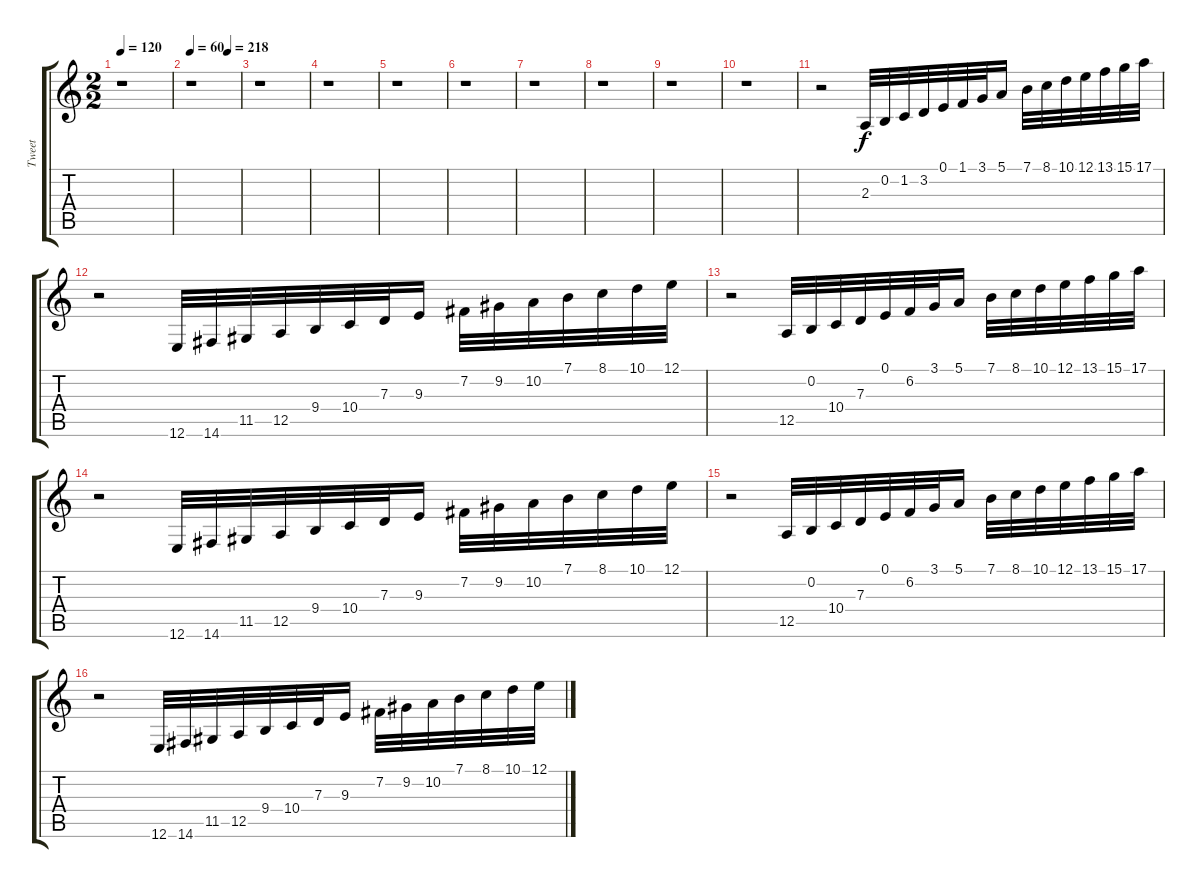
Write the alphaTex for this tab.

\track ("Tweet" "Tweet") {instrument acousticgrandpiano}
\staff {score tabs}
\tuning (E4 B3 G3 D3 A2 E2) {hide}
\ts (2 2)
\tempo 120
\clef g2
\ks c
r.1{dy f} |
\tempo 60
\tempo (218 0.75)
r.1 |
r.1 |
r.1 |
r.1 |
r.1 |
r.1 |
r.1 |
r.1 |
r.1 |
r.2 2.3.32 0.2.32 1.2.32 3.2.32 0.1.32 1.1.32 3.1.32 5.1.16 7.1.32 8.1.32 10.1.32 12.1.32 13.1.32 15.1.32 17.1.32 |
r.2 12.6.32 14.6.32 11.5.32 12.5.32 9.4.32 10.4.32 7.3.32 9.3.16 7.2.32 9.2.32 10.2.32 7.1.32 8.1.32 10.1.32 12.1.32 |
r.2 12.5.32 0.2.32 10.4.32 7.3.32 0.1.32 6.2.32 3.1.32 5.1.16 7.1.32 8.1.32 10.1.32 12.1.32 13.1.32 15.1.32 17.1.32 |
r.2 12.6.32 14.6.32 11.5.32 12.5.32 9.4.32 10.4.32 7.3.32 9.3.16 7.2.32 9.2.32 10.2.32 7.1.32 8.1.32 10.1.32 12.1.32 |
r.2 12.5.32 0.2.32 10.4.32 7.3.32 0.1.32 6.2.32 3.1.32 5.1.16 7.1.32 8.1.32 10.1.32 12.1.32 13.1.32 15.1.32 17.1.32 |
r.2 12.6.32 14.6.32 11.5.32 12.5.32 9.4.32 10.4.32 7.3.32 9.3.16 7.2.32 9.2.32 10.2.32 7.1.32 8.1.32 10.1.32 12.1.32
